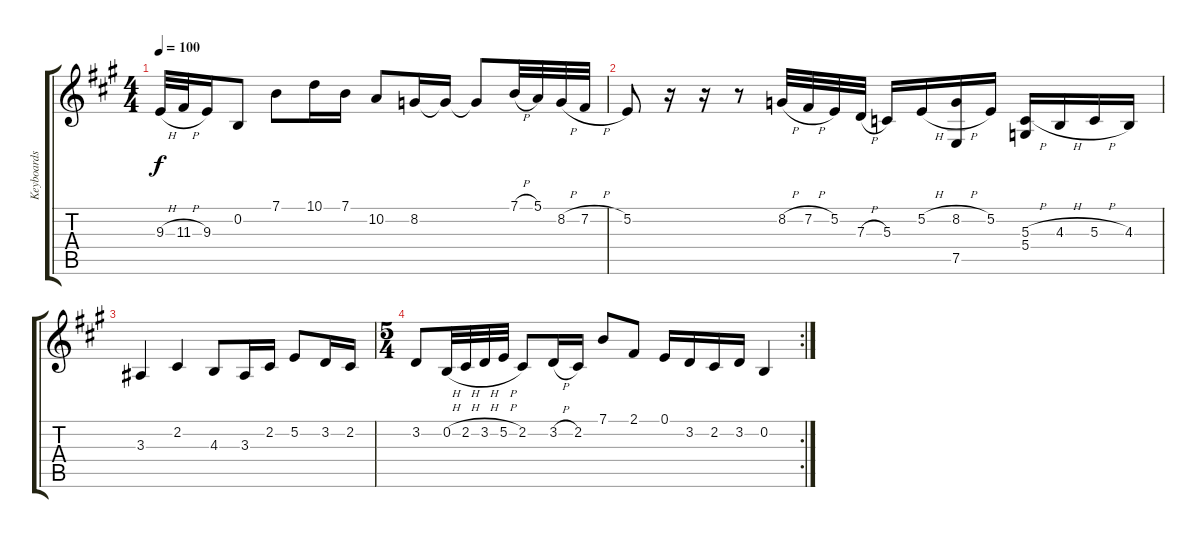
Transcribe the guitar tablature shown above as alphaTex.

\track ("Keyboards" "Keyboards") {instrument drawbarorgan}
\staff {score tabs}
\tuning (E4 B3 G3 D3 A2 E2) {hide}
\ts (4 4)
\tempo 100
\clef g2
\ks a
9.3{h}.32{dy f} 11.3{h}.32 9.3.16 0.2.8 7.1.8 10.1.16 7.1.16 10.2.8 8.2.16 8.2{t}.16 8.2{t}.8 7.1{h}.32 5.1.32 8.2{h}.32 7.2{h}.32 |
5.2.8 r.16 r.16 r.8 8.2{h}.32 7.2{h}.32 5.2.32 7.3{h}.32 5.3.16 5.2{h}.16 (8.2{h} 7.5).16 5.2.16 (5.3{h} 5.4).16 4.3{h}.16 5.3{h}.16 4.3.16 |
3.3.4 2.2.4 4.3.8 3.3.16 2.2.16 5.2.8 3.2.16 2.2.16 |
\rc 2
\ts (5 4)
3.2.8 0.2{h}.32 2.2{h}.32 3.2{h}.32 5.2{h}.32 2.2.8 3.2{h}.16 2.2.16 7.1.8 2.1.8 0.1.16 3.2.16 2.2.16 3.2.16 0.2.4
